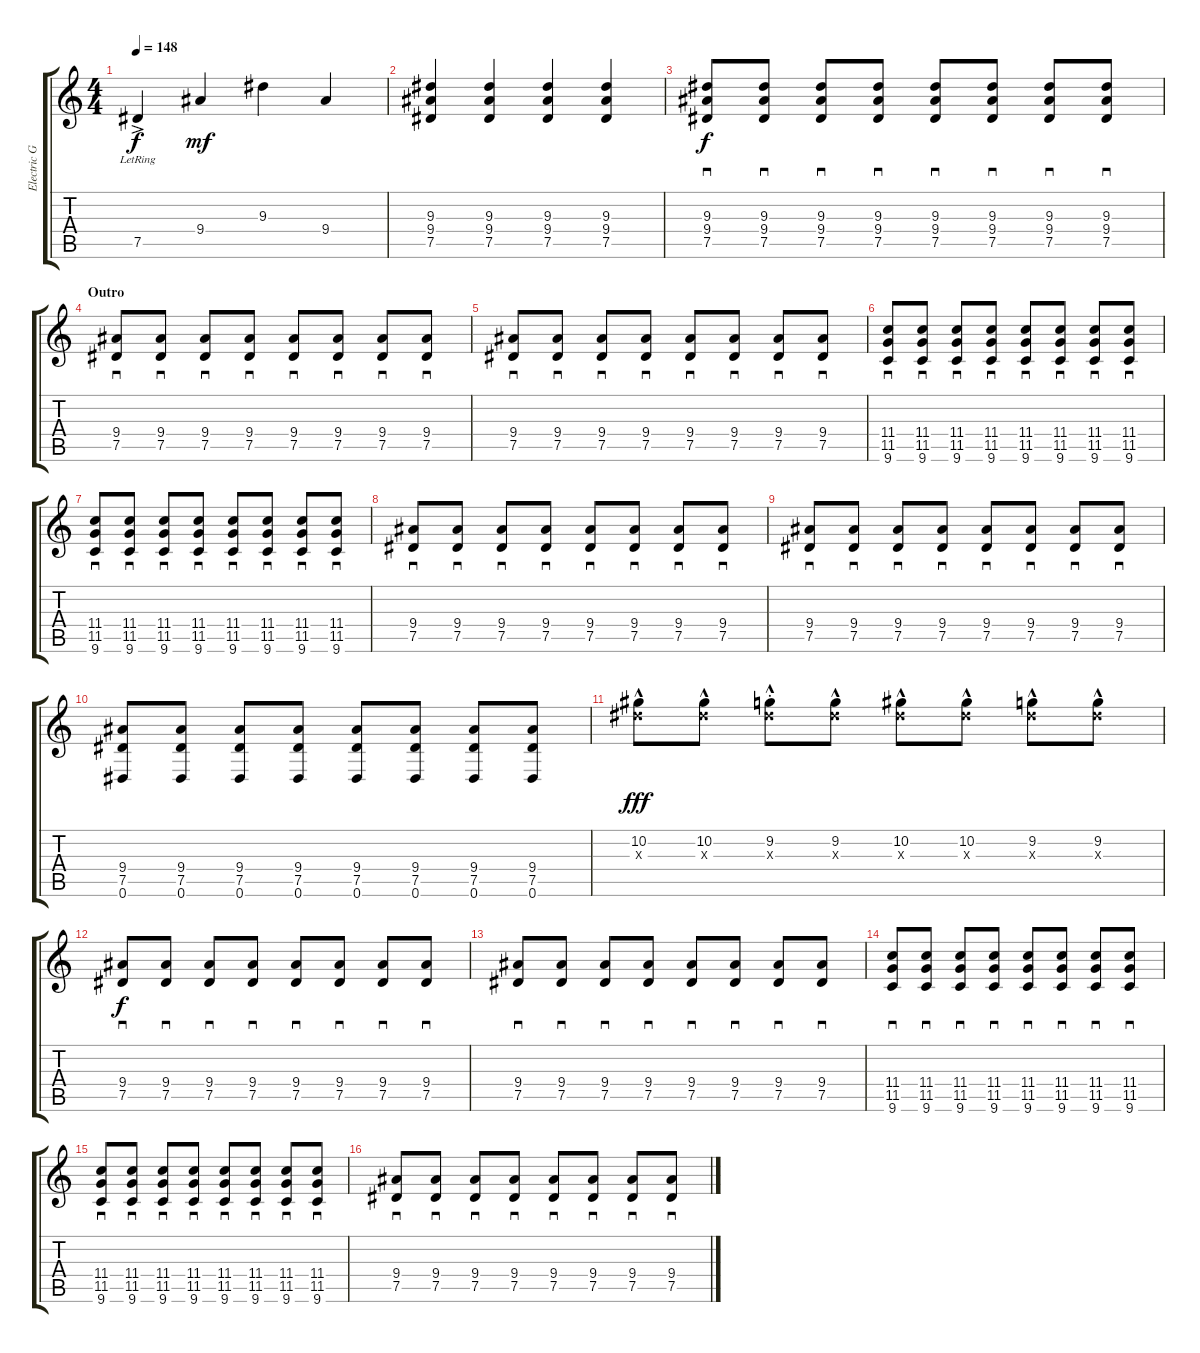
\track ("Electric Guitar (Lead)" "Electric G") {instrument electricguitarclean}
\staff {score tabs}
\tuning (Eb4 Bb3 Gb3 Db3 Ab2 Eb2) {hide}
\ts (4 4)
\tempo 148
\clef g2
\ks c
7.5{ac lr}.4{dy f} 9.4.4{dy mf} 9.3.4 9.4.4 |
(9.3 9.4 7.5).4 (9.3 9.4 7.5).4 (9.3 9.4 7.5).4 (9.3 9.4 7.5).4 |
(9.3 9.4 7.5).8{sd dy f} (9.3 9.4 7.5).8{sd} (9.3 9.4 7.5).8{sd} (9.3 9.4 7.5).8{sd} (9.3 9.4 7.5).8{sd} (9.3 9.4 7.5).8{sd} (9.3 9.4 7.5).8{sd} (9.3 9.4 7.5).8{sd} |
\section ("" "Outro")
(9.4 7.5).8{sd} (9.4 7.5).8{sd} (9.4 7.5).8{sd} (9.4 7.5).8{sd} (9.4 7.5).8{sd} (9.4 7.5).8{sd} (9.4 7.5).8{sd} (9.4 7.5).8{sd} |
(9.4 7.5).8{sd} (9.4 7.5).8{sd} (9.4 7.5).8{sd} (9.4 7.5).8{sd} (9.4 7.5).8{sd} (9.4 7.5).8{sd} (9.4 7.5).8{sd} (9.4 7.5).8{sd} |
(11.4 11.5 9.6).8{sd} (11.4 11.5 9.6).8{sd} (11.4 11.5 9.6).8{sd} (11.4 11.5 9.6).8{sd} (11.4 11.5 9.6).8{sd} (11.4 11.5 9.6).8{sd} (11.4 11.5 9.6).8{sd} (11.4 11.5 9.6).8{sd} |
(11.4 11.5 9.6).8{sd} (11.4 11.5 9.6).8{sd} (11.4 11.5 9.6).8{sd} (11.4 11.5 9.6).8{sd} (11.4 11.5 9.6).8{sd} (11.4 11.5 9.6).8{sd} (11.4 11.5 9.6).8{sd} (11.4 11.5 9.6).8{sd} |
(9.4 7.5).8{sd} (9.4 7.5).8{sd} (9.4 7.5).8{sd} (9.4 7.5).8{sd} (9.4 7.5).8{sd} (9.4 7.5).8{sd} (9.4 7.5).8{sd} (9.4 7.5).8{sd} |
(9.4 7.5).8{sd} (9.4 7.5).8{sd} (9.4 7.5).8{sd} (9.4 7.5).8{sd} (9.4 7.5).8{sd} (9.4 7.5).8{sd} (9.4 7.5).8{sd} (9.4 7.5).8{sd} |
(9.4 7.5 0.6).8 (9.4 7.5 0.6).8 (9.4 7.5 0.6).8 (9.4 7.5 0.6).8 (9.4 7.5 0.6).8 (9.4 7.5 0.6).8 (9.4 7.5 0.6).8 (9.4 7.5 0.6).8 |
(10.2{hac} 9.3{hac x}).8{dy fff} (10.2{hac} 9.3{hac x}).8 (9.2{hac st} 9.3{hac x}).8 (9.2{hac} 9.3{hac x}).8 (10.2{hac} 9.3{hac x}).8 (10.2{hac} 9.3{hac x}).8 (9.2{hac} 9.3{hac x}).8 (9.2{hac} 9.3{hac x}).8 |
(9.4 7.5).8{sd dy f} (9.4 7.5).8{sd} (9.4 7.5).8{sd} (9.4 7.5).8{sd} (9.4 7.5).8{sd} (9.4 7.5).8{sd} (9.4 7.5).8{sd} (9.4 7.5).8{sd} |
(9.4 7.5).8{sd} (9.4 7.5).8{sd} (9.4 7.5).8{sd} (9.4 7.5).8{sd} (9.4 7.5).8{sd} (9.4 7.5).8{sd} (9.4 7.5).8{sd} (9.4 7.5).8{sd} |
(11.4 11.5 9.6).8{sd} (11.4 11.5 9.6).8{sd} (11.4 11.5 9.6).8{sd} (11.4 11.5 9.6).8{sd} (11.4 11.5 9.6).8{sd} (11.4 11.5 9.6).8{sd} (11.4 11.5 9.6).8{sd} (11.4 11.5 9.6).8{sd} |
(11.4 11.5 9.6).8{sd} (11.4 11.5 9.6).8{sd} (11.4 11.5 9.6).8{sd} (11.4 11.5 9.6).8{sd} (11.4 11.5 9.6).8{sd} (11.4 11.5 9.6).8{sd} (11.4 11.5 9.6).8{sd} (11.4 11.5 9.6).8{sd} |
(9.4 7.5).8{sd} (9.4 7.5).8{sd} (9.4 7.5).8{sd} (9.4 7.5).8{sd} (9.4 7.5).8{sd} (9.4 7.5).8{sd} (9.4 7.5).8{sd} (9.4 7.5).8{sd}
